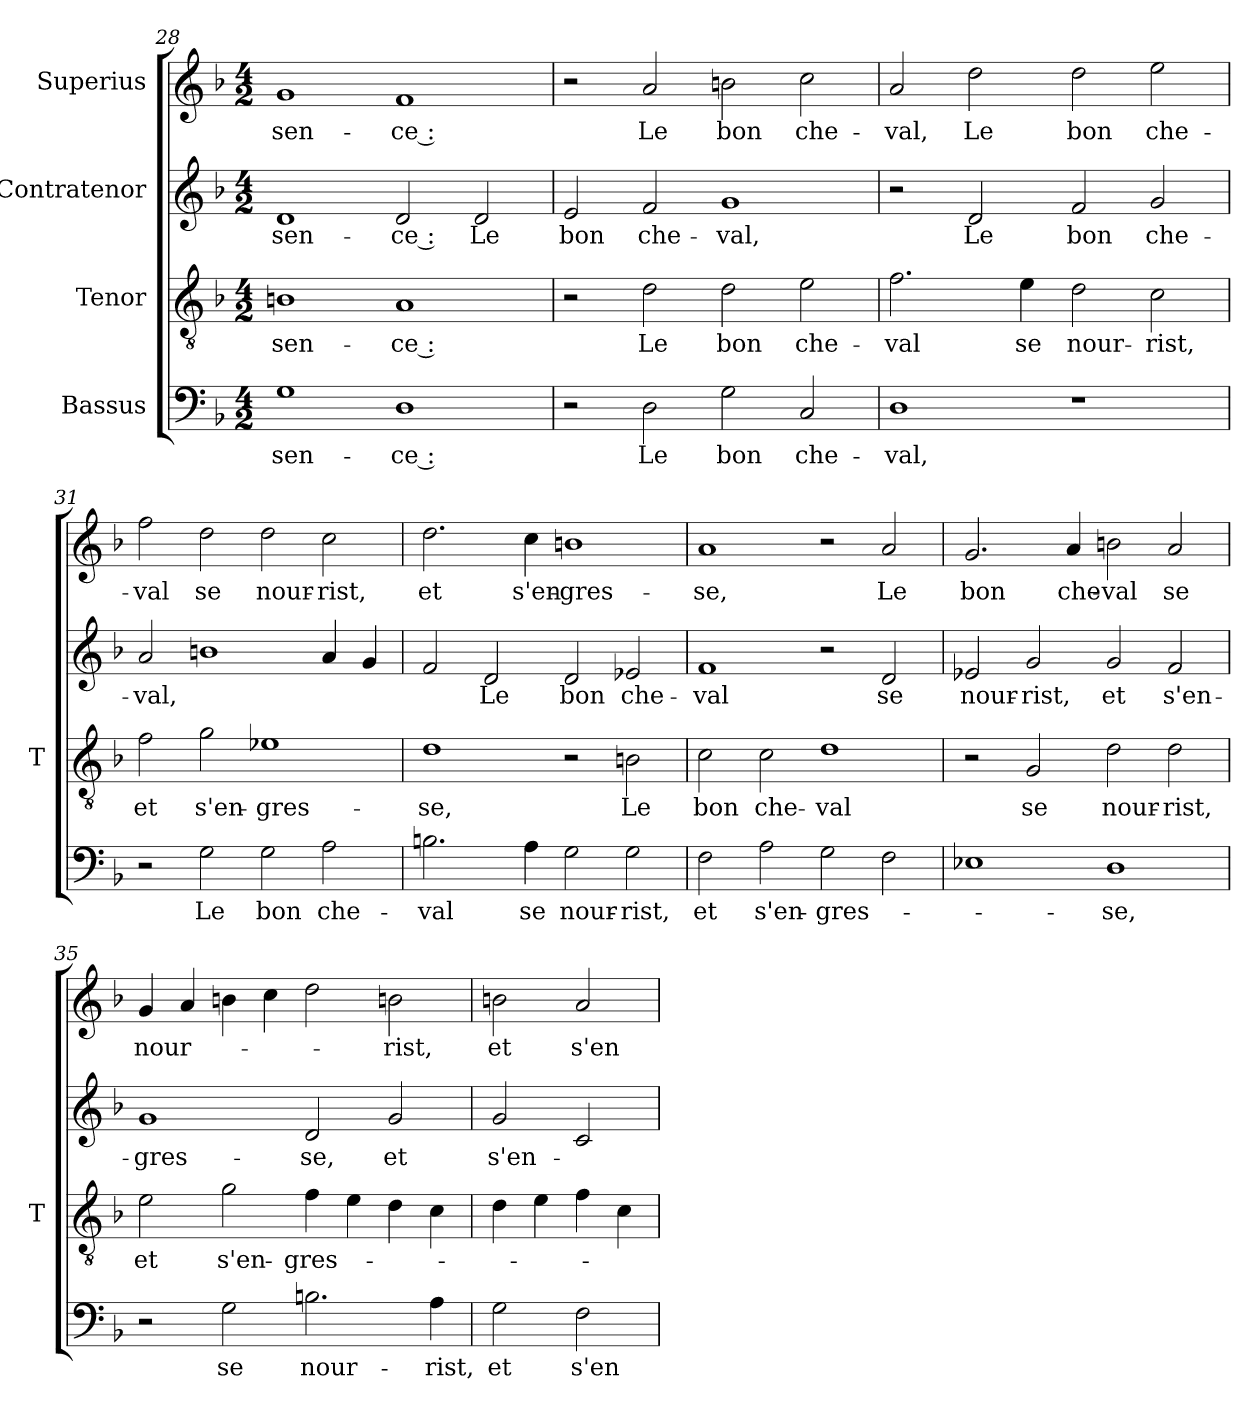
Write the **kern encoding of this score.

**kern	**text	**kern	**text	**kern	**text	**kern	**text
*part4	*part4	*part3	*part3	*part2	*part2	*part1	*part1
*staff4	*staff4	*staff3	*staff3	*staff2	*staff2	*staff1	*staff1
*I"Bassus	*	*I"Tenor	*	*I"Contratenor	*	*I"Superius	*
*	*	*I'T	*	*	*	*	*
*clefF4	*	*clefGv2	*	*clefG2	*	*clefG2	*
*k[b-]	*	*k[b-]	*	*k[b-]	*	*k[b-]	*
*M4/2	*	*M4/2	*	*M4/2	*	*M4/2	*
=28	=28	=28	=28	=28	=28	=28	=28
1G	sen-	1B	sen-	1d	sen-	1g	sen-
1D	-ce :	1A	-ce :	2d	-ce :	1f	-ce :
.	.	.	.	2d	-Le	.	.
=29	=29	=29	=29	=29	=29	=29	=29
2r	.	2r	.	2e	-bon	2r	.
2D	-Le	2d	-Le	2f	che-	2a	-Le
2G	-bon	2d	-bon	1g	-val,	2bn	-bon
2C	che-	2e	che-	.	.	2cc	che-
=30	=30	=30	=30	=30	=30	=30	=30
1D	-val,	2.f	-val	2r	.	2a	-val,
.	.	.	.	2d	-Le	2dd	-Le
.	.	4e	-se	.	.	.	.
1r	.	2d	nour-	2f	-bon	2dd	-bon
.	.	2c	-rist,	2g	che-	2ee	che-
=31	=31	=31	=31	=31	=31	=31	=31
2r	.	2f	-et	2a	-val,	2ff	-val
2G	-Le	2g	s'en-	1b	.	2dd	-se
2G	-bon	1e-X	gres-	.	.	2dd	nour-
2A	che-	.	.	4a	.	2cc	-rist,
.	.	.	.	4g	.	.	.
=32	=32	=32	=32	=32	=32	=32	=32
2.B	-val	1d	-se,	2f	.	2.dd	-et
.	.	.	.	2d	-Le	.	.
4A	-se	.	.	.	.	4cc	s'en-
2G	nour-	2r	.	2d	-bon	1bn	gres-
2G	-rist,	2B	-Le	2e-X	che-	.	.
=33	=33	=33	=33	=33	=33	=33	=33
2F	-et	2c	-bon	1f	-val	1a	-se,
2A	s'en-	2c	che-	.	.	.	.
2G	gres-	1d	-val	2r	.	2r	.
2F	.	.	.	2d	-se	2a	-Le
=34	=34	=34	=34	=34	=34	=34	=34
1E-X	.	2r	.	2e-X	nour-	2.g	-bon
.	.	2G	-se	2g	-rist,	.	.
.	.	.	.	.	.	4a	che-
1D	-se,	2d	nour-	2g	-et	2bn	-val
.	.	2d	-rist,	2f	s'en-	2a	-se
=35	=35	=35	=35	=35	=35	=35	=35
2r	.	2e	-et	1g	gres-	4g	nour-
.	.	.	.	.	.	4a	.
2G	-se	2g	s'en-	.	.	4bn	.
.	.	.	.	.	.	4cc	.
2.B	nour-	4f	gres-	2d	-se,	2dd	.
.	.	4e	.	.	.	.	.
.	.	4d	.	2g	-et	2bn	-rist,
4A	-rist,	4c	.	.	.	.	.
=36	=36	=36	=36	=36	=36	=36	=36
2G	-et	4d	.	2g	s'en-	2bn	-et
.	.	4e	.	.	.	.	.
2F	s'en-	4f	.	2c	.	2a	s'en-
.	.	4c	.	.	.	.	.
=	=	=	=	=	=	=	=
*-	*-	*-	*-	*-	*-	*-	*-
